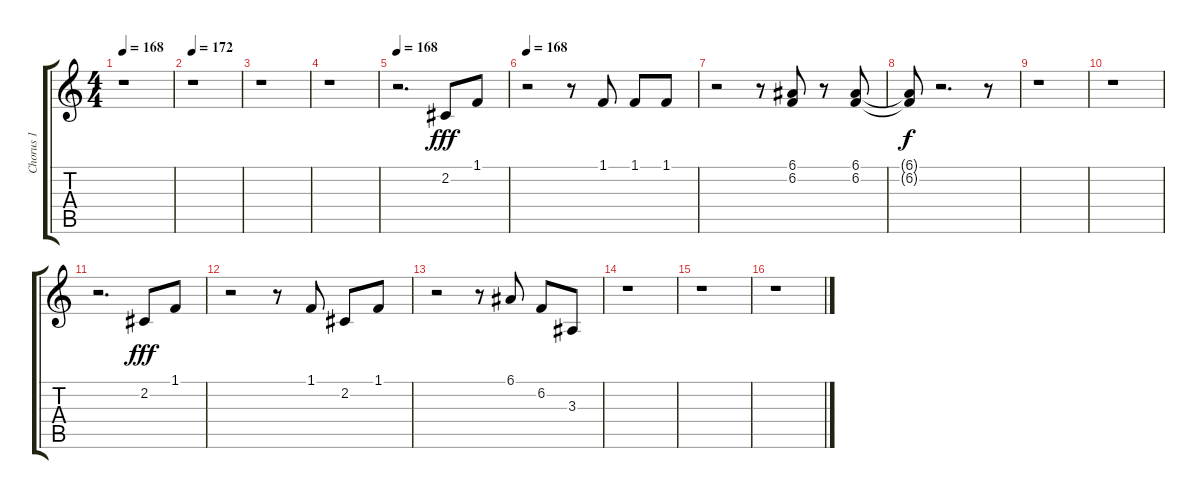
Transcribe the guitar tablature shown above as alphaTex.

\track ("Chorus 1" "Chorus 1") {instrument lead6voice}
\staff {score tabs}
\tuning (E4 B3 G3 D3 A2 E2) {hide}
\ts (4 4)
\tempo 168
\clef g2
\ks c
r.1{dy ff} |
\tempo 172
r.1 |
r.1 |
r.1 |
\tempo 168
r.2{d} 2.2.8{dy fff} 1.1.8 |
\tempo 168
r.2 r.8 1.1.8 1.1.8 1.1.8 |
r.2 r.8 (6.1 6.2).8 r.8 (6.1 6.2).8 |
(6.1{t} 6.2{t}).8{dy f} r.2{d} r.8 |
r.1 |
r.1 |
r.2{d} 2.2.8{dy fff} 1.1.8 |
r.2 r.8 1.1.8 2.2.8 1.1.8 |
r.2 r.8 6.1.8 6.2.8 3.3.8 |
r.1 |
r.1 |
r.1
